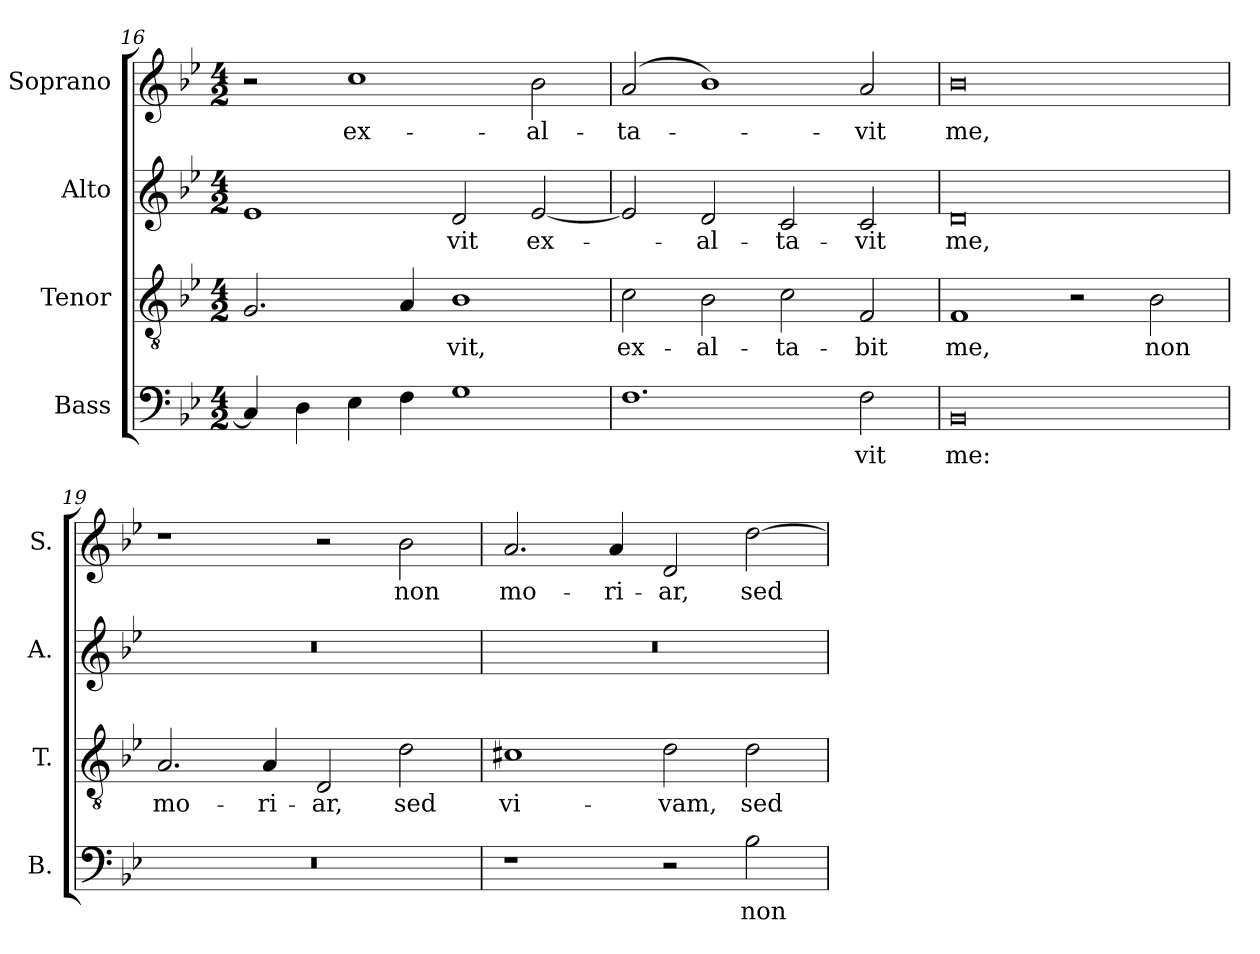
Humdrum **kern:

**kern	**text	**kern	**text	**kern	**text	**kern	**text
*part4	*part4	*part3	*part3	*part2	*part2	*part1	*part1
*staff4	*staff4	*staff3	*staff3	*staff2	*staff2	*staff1	*staff1
*I"Bass	*	*I"Tenor	*	*I"Alto	*	*I"Soprano	*
*I'B.	*	*I'T.	*	*I'A.	*	*I'S.	*
*clefF4	*	*clefGv2	*	*clefG2	*	*clefG2	*
*	*	*ITrd7c12	*	*	*	*	*
*k[b-e-]	*	*k[b-e-]	*	*k[b-e-]	*	*k[b-e-]	*
*B-:	*	*B-:	*	*B-:	*	*B-:	*
*M4/2	*	*M4/2	*	*M4/2	*	*M4/2	*
=16	=16	=16	=16	=16	=16	=16	=16
4Ci/]	.	2.GGi/	.	1e-i	.	2r	.
4Di\	.	.	.	.	.	.	.
!	!	!	!	!	!	!	!LO:LY:b:color=#000000
4E-i\	.	.	.	.	.	1cci	ex-
4Fi\	.	4AAi/	.	.	.	.	.
!	!	!	!LO:LY:b:color=#000000	!	!	!	!
!	!	!	!	!	!LO:LY:b:color=#000000	!	!
1Gi	.	1BB-i	-vit,	2di/	-vit	.	.
!	!	!	!	!	!LO:LY:b:color=#000000	!	!
!	!	!	!	!	!	!	!LO:LY:b:color=#000000
.	.	.	.	[<2e-i/	ex-	2b-i\	-al-
=17	=17	=17	=17	=17	=17	=17	=17
!	!	!	!LO:LY:b:color=#000000	!	!	!	!
!	!	!	!	!	!	!	!LO:LY:b:color=#000000
1.Fi	.	2Ci\	ex-	2e-i/]	.	(2ai/	-ta-
!	!	!	!LO:LY:b:color=#000000	!	!	!	!
!	!	!	!	!	!LO:LY:b:color=#000000	!	!
.	.	2BB-i\	-al-	2di/	-al-	1b-i)	.
!	!	!	!LO:LY:b:color=#000000	!	!	!	!
!	!	!	!	!	!LO:LY:b:color=#000000	!	!
.	.	2Ci\	-ta-	2ci/	-ta-	.	.
!	!LO:LY:b:color=#000000	!	!	!	!	!	!
!	!	!	!LO:LY:b:color=#000000	!	!	!	!
!	!	!	!	!	!LO:LY:b:color=#000000	!	!
!	!	!	!	!	!	!	!LO:LY:b:color=#000000
2Fi\	-vit	2FFi/	-bit	2ci/	-vit	2ai/	-vit
=18	=18	=18	=18	=18	=18	=18	=18
!	!LO:LY:b:color=#000000	!	!	!	!	!	!
!	!	!	!LO:LY:b:color=#000000	!	!	!	!
!	!	!	!	!	!LO:LY:b:color=#000000	!	!
!	!	!	!	!	!	!	!LO:LY:b:color=#000000
0BB-i	me:	1FFi	me,	0di	me,	0b-i	me,
.	.	2r	.	.	.	.	.
!	!	!	!LO:LY:b:color=#000000	!	!	!	!
.	.	2BB-i\	non	.	.	.	.
=19	=19	=19	=19	=19	=19	=19	=19
!LO:N:vis=1	!	!	!	!	!	!	!
!	!	!	!LO:LY:b:color=#000000	!LO:N:vis=1	!	!	!
0r	.	2.AAi/	mo-	0r	.	1r	.
!	!	!	!LO:LY:b:color=#000000	!	!	!	!
.	.	4AAi/	-ri-	.	.	.	.
!	!	!	!LO:LY:b:color=#000000	!	!	!	!
.	.	2DDi/	-ar,	.	.	2r	.
!	!	!	!LO:LY:b:color=#000000	!	!	!	!
!	!	!	!	!	!	!	!LO:LY:b:color=#000000
.	.	2Di\	sed	.	.	2b-i\	non
=20	=20	=20	=20	=20	=20	=20	=20
!	!	!	!LO:LY:b:color=#000000	!LO:N:vis=1	!	!	!
!	!	!	!	!	!	!	!LO:LY:b:color=#000000
1r	.	1C#Xi	vi-	0r	.	2.ai/	mo-
!	!	!	!	!	!	!	!LO:LY:b:color=#000000
.	.	.	.	.	.	4ai/	-ri-
!	!	!	!LO:LY:b:color=#000000	!	!	!	!
!	!	!	!	!	!	!	!LO:LY:b:color=#000000
2r	.	2Di\	-vam,	.	.	2di/	-ar,
!	!LO:LY:b:color=#000000	!	!	!	!	!	!
!	!	!	!LO:LY:b:color=#000000	!	!	!	!
!	!	!	!	!	!	!	!LO:LY:b:color=#000000
2B-i\	non	2Di\	sed	.	.	[>2ddi\	sed
=	=	=	=	=	=	=	=
*-	*-	*-	*-	*-	*-	*-	*-
